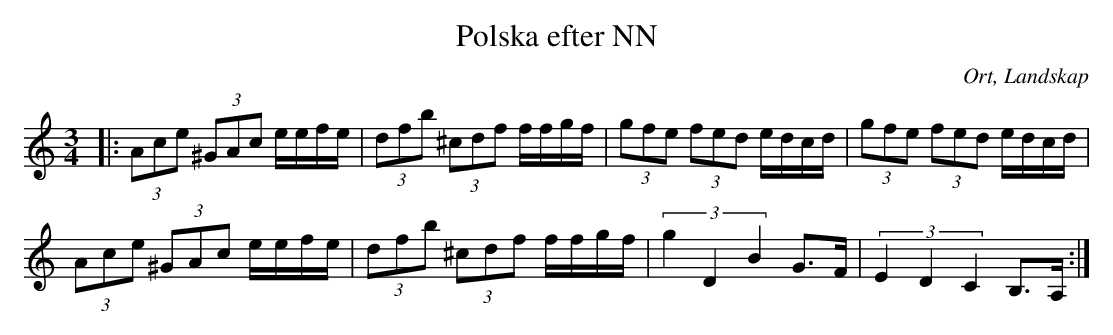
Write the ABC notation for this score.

X:1
T:Polska efter NN
O:Ort, Landskap
M:3/4
L:1/8
M:3/4
K:C
|: (3 Ace (3^GAc e/e/f/e/| (3 dfb (3^cdf f/f/g/f/|(3gfe (3fed e/d/c/d/|(3gfe (3fed e/d/c/d/|
(3Ace (3^GAc e/e/f/e/| (3 dfb (3^cdf f/f/g/f/|(3:2:3 g2 D2 B2 G>F|(3:2:3 E2 D2 C2 B,>A,:|
